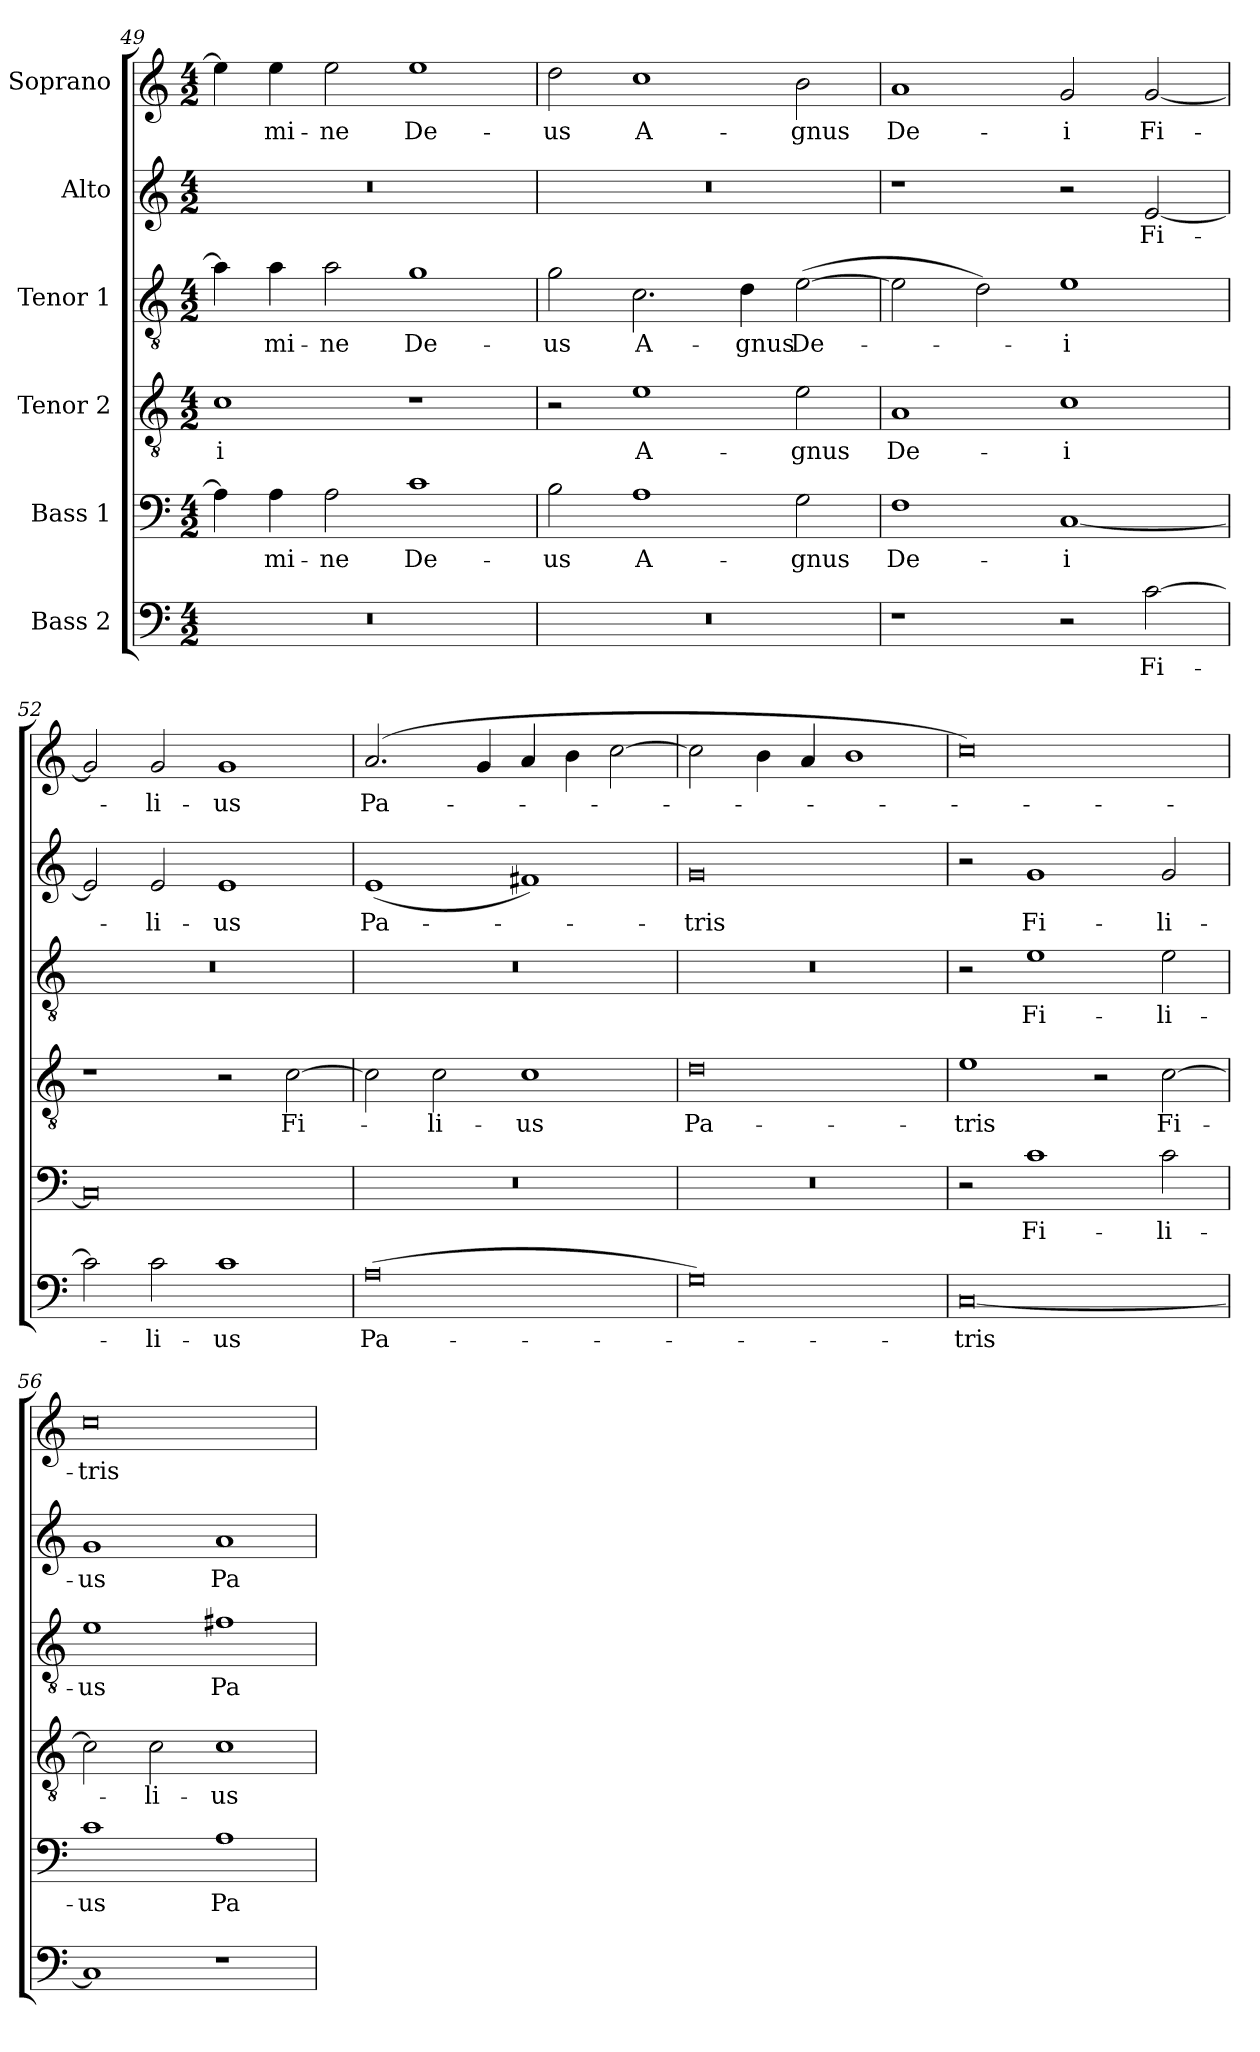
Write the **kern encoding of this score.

**kern	**text	**kern	**text	**kern	**text	**kern	**text	**kern	**text	**kern	**text
*part6	*part6	*part5	*part5	*part4	*part4	*part3	*part3	*part2	*part2	*part1	*part1
*staff6	*staff6	*staff5	*staff5	*staff4	*staff4	*staff3	*staff3	*staff2	*staff2	*staff1	*staff1
*I"Bass 2	*	*I"Bass 1	*	*I"Tenor 2	*	*I"Tenor 1	*	*I"Alto	*	*I"Soprano	*
*clefF4	*	*clefF4	*	*clefGv2	*	*clefGv2	*	*clefG2	*	*clefG2	*
*k[]	*	*k[]	*	*k[]	*	*k[]	*	*k[]	*	*k[]	*
*C:	*	*C:	*	*C:	*	*C:	*	*C:	*	*C:	*
*M4/2	*	*M4/2	*	*M4/2	*	*M4/2	*	*M4/2	*	*M4/2	*
=49	=49	=49	=49	=49	=49	=49	=49	=49	=49	=49	=49
0r	.	4A\]	.	1c	-i	4a\]	.	0r	.	4ee\]	.
.	.	4A\	-mi-	.	.	4a\	-mi-	.	.	4ee\	-mi-
.	.	2A\	-ne	.	.	2a\	-ne	.	.	2ee\	-ne
.	.	1c	De-	1r	.	1g	De-	.	.	1ee	De-
!!LO:PB:g=z
=50	=50	=50	=50	=50	=50	=50	=50	=50	=50	=50	=50
0r	.	2B\	-us	2r	.	2g\	-us	0r	.	2dd\	-us
.	.	1A	A-	1e	A-	2.c\	A-	.	.	1cc	A-
.	.	.	.	.	.	4d\	-gnus	.	.	.	.
.	.	2G\	-gnus	2e\	-gnus	([2e\	De-	.	.	2b\	-gnus
=51	=51	=51	=51	=51	=51	=51	=51	=51	=51	=51	=51
1r	.	1F	De-	1A	De-	2e\]	.	1r	.	1a	De-
.	.	.	.	.	.	2d\)	.	.	.	.	.
2r	.	[1C	-i	1c	-i	1e	-i	2r	.	2g/	-i
[2c\	Fi-	.	.	.	.	.	.	[2e/	Fi-	[2g/	Fi-
=52	=52	=52	=52	=52	=52	=52	=52	=52	=52	=52	=52
2c\]	.	0C]	.	1r	.	0r	.	2e/]	.	2g/]	.
2c\	-li-	.	.	.	.	.	.	2e/	-li-	2g/	-li-
1c	-us	.	.	2r	.	.	.	1e	-us	1g	-us
.	.	.	.	[2c\	Fi-	.	.	.	.	.	.
=53	=53	=53	=53	=53	=53	=53	=53	=53	=53	=53	=53
(0A	Pa-	0r	.	2c\]	.	0r	.	(1e	Pa-	(2.a/	Pa-
.	.	.	.	2c\	-li-	.	.	.	.	.	.
.	.	.	.	.	.	.	.	.	.	4g/	.
.	.	.	.	1c	-us	.	.	1f#X)	.	4a/	.
.	.	.	.	.	.	.	.	.	.	4b\	.
.	.	.	.	.	.	.	.	.	.	[2cc\	.
=54	=54	=54	=54	=54	=54	=54	=54	=54	=54	=54	=54
0G)	.	0r	.	0d	Pa-	0r	.	0g	-tris	2cc\]	.
.	.	.	.	.	.	.	.	.	.	4b\	.
.	.	.	.	.	.	.	.	.	.	4a/	.
.	.	.	.	.	.	.	.	.	.	1b	.
=55	=55	=55	=55	=55	=55	=55	=55	=55	=55	=55	=55
[0C	-tris	2r	.	1e	-tris	2r	.	2r	.	0cc)	.
.	.	1c	Fi-	.	.	1e	Fi-	1g	Fi-	.	.
.	.	.	.	2r	.	.	.	.	.	.	.
.	.	2c\	-li-	[2c\	Fi-	2e\	-li-	2g/	-li-	.	.
=56	=56	=56	=56	=56	=56	=56	=56	=56	=56	=56	=56
1C]	.	1c	-us	2c\]	.	1e	-us	1g	-us	0cc	-tris
.	.	.	.	2c\	-li-	.	.	.	.	.	.
1r	.	1A	Pa-	1c	-us	1f#X	Pa-	1a	Pa-	.	.
=	=	=	=	=	=	=	=	=	=	=	=
*-	*-	*-	*-	*-	*-	*-	*-	*-	*-	*-	*-
